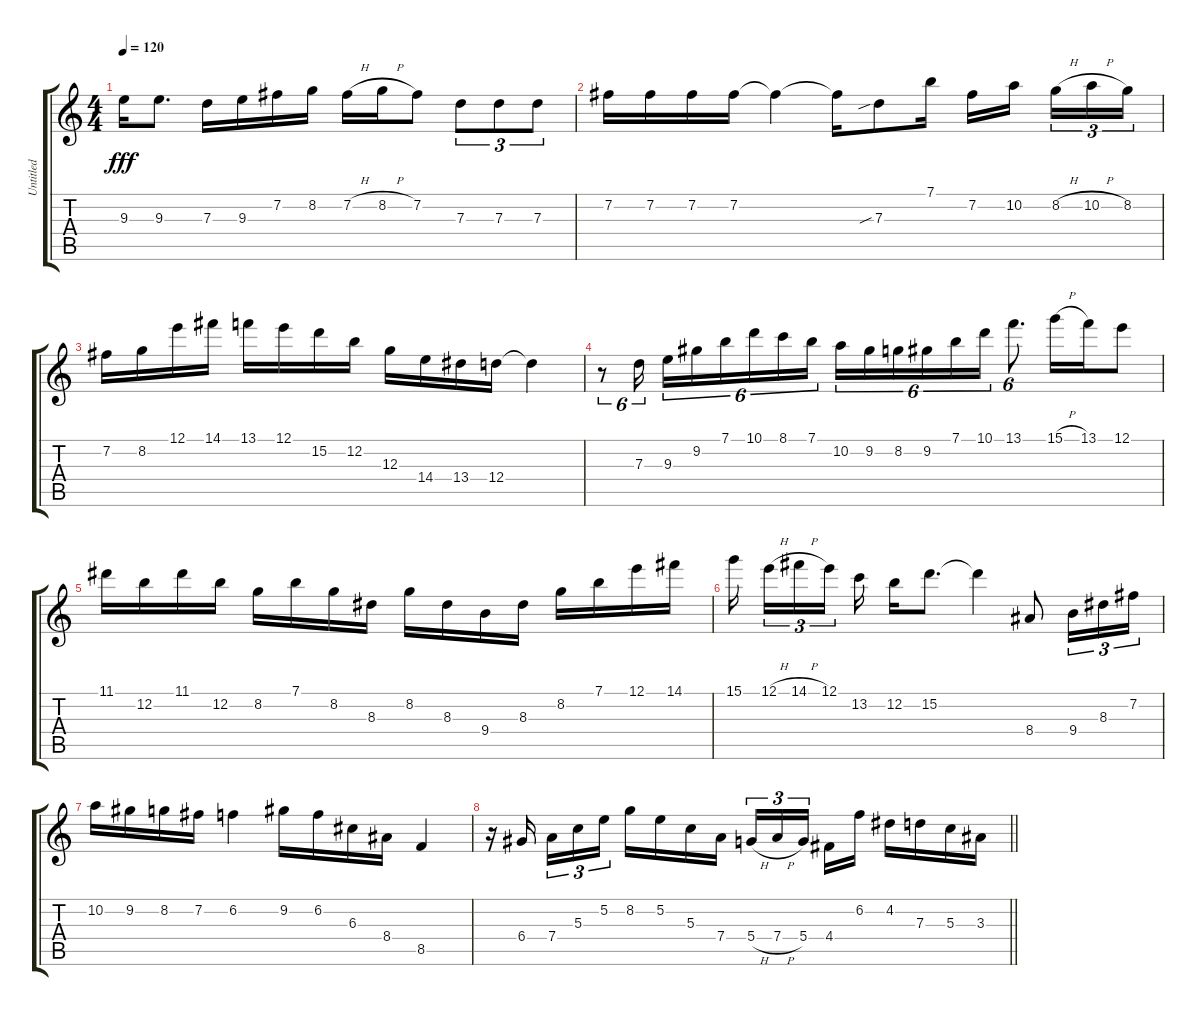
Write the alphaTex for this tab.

\track ("Untitled" "Untitled") {instrument acousticguitarnylon}
\staff {score tabs}
\tuning (E4 B3 G3 D3 A2 E2) {hide}
\ts (4 4)
\tempo 120
\clef g2
\ks c
9.3.16{dy fff} 9.3.8{d} 7.3.16 9.3.16 7.2.16 8.2.16 7.2{h}.16 8.2{h}.16 7.2.8 7.3.8{tu (3 2)} 7.3.8{tu (3 2)} 7.3.8{tu (3 2)} |
7.2.16 7.2.16 7.2.16 7.2.16 7.2{t}.4 7.2{t}.16 7.3{sib}.8 7.1.16 7.2.16 10.2.16{beam splitsecondary} 8.2{h}.16{tu (3 2)} 10.2{h}.16{tu (3 2)} 8.2.16{tu (3 2)} |
7.2.16 8.2.16 12.1.16 14.1.16 13.1.16 12.1.16 15.2.16 12.2.16 12.3.16 14.4.16 13.4.16 12.4.16 12.4{t}.4 |
r.8{tu (6 4)} 7.3.16{tu (6 4) beam splitsecondary} 9.3.16{tu (6 4)} 9.2.16{tu (6 4)} 7.1.16{tu (6 4)} 10.1.16{tu (6 4)} 8.1.16{tu (6 4)} 7.1.16{tu (6 4) beam splitsecondary} 10.2.16{tu (6 4)} 9.2.16{tu (6 4)} 8.2.16{tu (6 4)} 9.2.16{tu (6 4)} 7.1.16{tu (6 4)} 10.1.16{tu (6 4)} 13.1.8{d tu (6 4)} 15.1{h}.16 13.1.16 12.1.8 |
11.1.16 12.2.16 11.1.16 12.2.16 8.2.16 7.1.16 8.2.16 8.3.16 8.2.16 8.3.16 9.4.16 8.3.16 8.2.16 7.1.16 12.1.16 14.1.16 |
15.1.16{beam splitsecondary} 12.1{h}.16{tu (3 2)} 14.1{h}.16{tu (3 2)} 12.1.16{tu (3 2) beam splitsecondary} 13.2.16 12.2.16 15.2.8{d} 15.2{t}.4 8.4.8 9.4.16{tu (3 2)} 8.3.16{tu (3 2)} 7.2.16{tu (3 2)} |
10.2.16 9.2.16 8.2.16 7.2.16 6.2.4 9.2.16 6.2.16 6.3.16 8.4.16 8.5.4 |
\barLineRight lightlight
r.16 6.4.16{beam splitsecondary} 7.4.16{tu (3 2)} 5.3.16{tu (3 2)} 5.2.16{tu (3 2)} 8.2.16 5.2.16 5.3.16 7.4.16 5.4{h}.16{tu (3 2)} 7.4{h}.16{tu (3 2)} 5.4.16{tu (3 2) beam splitsecondary} 4.4.16 6.2.16 4.2.16 7.3.16 5.3.16 3.3.16
